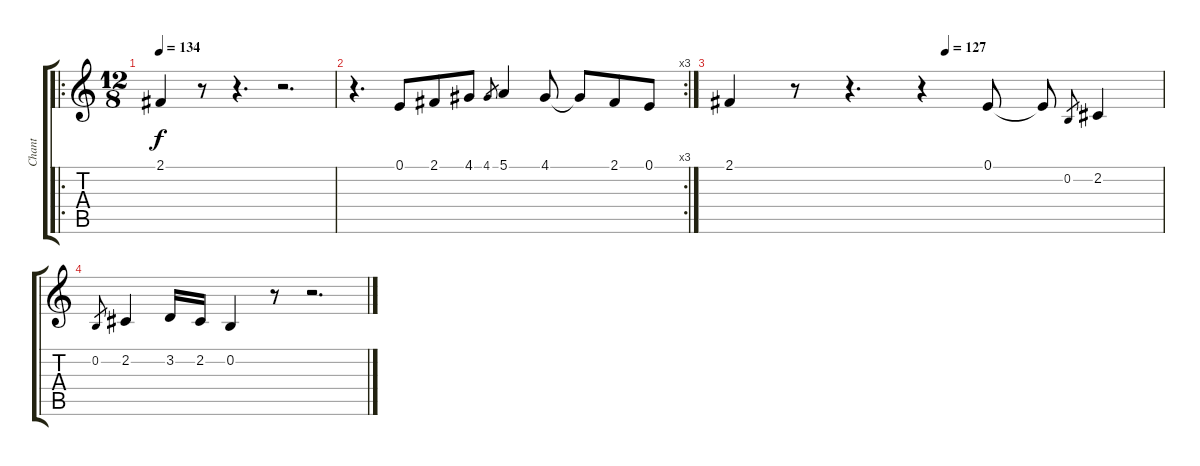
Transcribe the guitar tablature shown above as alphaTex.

\track ("Chant" "Chant") {instrument lead6voice}
\staff {score tabs}
\tuning (E4 B3 G3 D3 A2 E2) {hide}
\ro
\ts (12 8)
\tempo 134
\clef g2
\ks c
2.1.4{dy f} r.8 r.4{d} r.2{d} |
\rc 3
r.4{d} 0.1.8 2.1.8 4.1.8 4.1.8{gr} 5.1.4 4.1.8 4.1{t}.8 2.1.8 0.1.8 |
\tempo (127 0.5)
2.1.4 r.8 r.4{d} r.4 0.1.8 0.1{t}.8 0.2.8{gr} 2.2.4 |
0.2.8{gr} 2.2.4 3.2.16 2.2.16 0.2.4 r.8 r.2{d}
